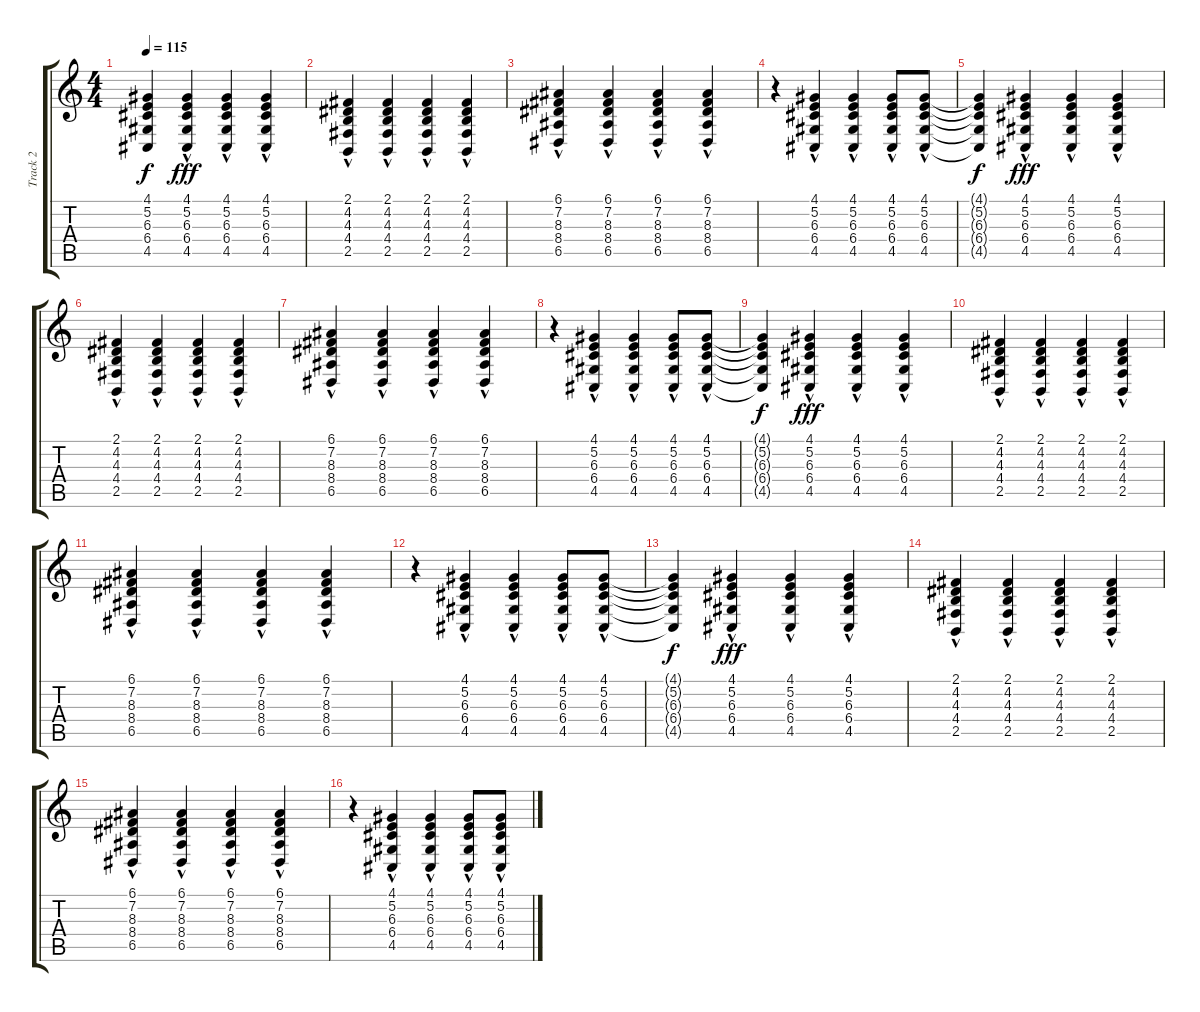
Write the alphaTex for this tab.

\track ("Track 2" "Track 2") {instrument pad2warm}
\staff {score tabs}
\tuning (E4 B3 G3 D3 A2 E2) {hide}
\ts (4 4)
\tempo 115
\clef g2
\ks c
(4.1{t} 5.2{t} 6.3{t} 6.4{t} 4.5{t}).4{dy f} (4.1{hac} 5.2{hac} 6.3{hac} 6.4{hac} 4.5{hac}).4{dy fff} (4.1{hac} 5.2{hac} 6.3{hac} 6.4{hac} 4.5{hac}).4 (4.1{hac} 5.2{hac} 6.3{hac} 6.4{hac} 4.5{hac}).4 |
(2.1{hac} 4.2{hac} 4.3{hac} 4.4{hac} 2.5{hac}).4 (2.1{hac} 4.2{hac} 4.3{hac} 4.4{hac} 2.5{hac}).4 (2.1{hac} 4.2{hac} 4.3{hac} 4.4{hac} 2.5{hac}).4 (2.1{hac} 4.2{hac} 4.3{hac} 4.4{hac} 2.5{hac}).4 |
(6.1{hac} 7.2{hac} 8.3{hac} 8.4{hac} 6.5{hac}).4 (6.1{hac} 7.2{hac} 8.3{hac} 8.4{hac} 6.5{hac}).4 (6.1{hac} 7.2{hac} 8.3{hac} 8.4{hac} 6.5{hac}).4 (6.1{hac} 7.2{hac} 8.3{hac} 8.4{hac} 6.5{hac}).4 |
r.4 (4.1{hac} 5.2{hac} 6.3{hac} 6.4{hac} 4.5{hac}).4 (4.1{hac} 5.2{hac} 6.3{hac} 6.4{hac} 4.5{hac}).4 (4.1{hac} 5.2{hac} 6.3{hac} 6.4{hac} 4.5{hac}).8 (4.1{hac} 5.2{hac} 6.3{hac} 6.4{hac} 4.5{hac}).8 |
(4.1{t} 5.2{t} 6.3{t} 6.4{t} 4.5{t}).4{dy f} (4.1{hac} 5.2{hac} 6.3{hac} 6.4{hac} 4.5{hac}).4{dy fff} (4.1{hac} 5.2{hac} 6.3{hac} 6.4{hac} 4.5{hac}).4 (4.1{hac} 5.2{hac} 6.3{hac} 6.4{hac} 4.5{hac}).4 |
(2.1{hac} 4.2{hac} 4.3{hac} 4.4{hac} 2.5{hac}).4 (2.1{hac} 4.2{hac} 4.3{hac} 4.4{hac} 2.5{hac}).4 (2.1{hac} 4.2{hac} 4.3{hac} 4.4{hac} 2.5{hac}).4 (2.1{hac} 4.2{hac} 4.3{hac} 4.4{hac} 2.5{hac}).4 |
(6.1{hac} 7.2{hac} 8.3{hac} 8.4{hac} 6.5{hac}).4 (6.1{hac} 7.2{hac} 8.3{hac} 8.4{hac} 6.5{hac}).4 (6.1{hac} 7.2{hac} 8.3{hac} 8.4{hac} 6.5{hac}).4 (6.1{hac} 7.2{hac} 8.3{hac} 8.4{hac} 6.5{hac}).4 |
r.4 (4.1{hac} 5.2{hac} 6.3{hac} 6.4{hac} 4.5{hac}).4 (4.1{hac} 5.2{hac} 6.3{hac} 6.4{hac} 4.5{hac}).4 (4.1{hac} 5.2{hac} 6.3{hac} 6.4{hac} 4.5{hac}).8 (4.1{hac} 5.2{hac} 6.3{hac} 6.4{hac} 4.5{hac}).8 |
(4.1{t} 5.2{t} 6.3{t} 6.4{t} 4.5{t}).4{dy f} (4.1{hac} 5.2{hac} 6.3{hac} 6.4{hac} 4.5{hac}).4{dy fff} (4.1{hac} 5.2{hac} 6.3{hac} 6.4{hac} 4.5{hac}).4 (4.1{hac} 5.2{hac} 6.3{hac} 6.4{hac} 4.5{hac}).4 |
(2.1{hac} 4.2{hac} 4.3{hac} 4.4{hac} 2.5{hac}).4 (2.1{hac} 4.2{hac} 4.3{hac} 4.4{hac} 2.5{hac}).4 (2.1{hac} 4.2{hac} 4.3{hac} 4.4{hac} 2.5{hac}).4 (2.1{hac} 4.2{hac} 4.3{hac} 4.4{hac} 2.5{hac}).4 |
(6.1{hac} 7.2{hac} 8.3{hac} 8.4{hac} 6.5{hac}).4 (6.1{hac} 7.2{hac} 8.3{hac} 8.4{hac} 6.5{hac}).4 (6.1{hac} 7.2{hac} 8.3{hac} 8.4{hac} 6.5{hac}).4 (6.1{hac} 7.2{hac} 8.3{hac} 8.4{hac} 6.5{hac}).4 |
r.4 (4.1{hac} 5.2{hac} 6.3{hac} 6.4{hac} 4.5{hac}).4 (4.1{hac} 5.2{hac} 6.3{hac} 6.4{hac} 4.5{hac}).4 (4.1{hac} 5.2{hac} 6.3{hac} 6.4{hac} 4.5{hac}).8 (4.1{hac} 5.2{hac} 6.3{hac} 6.4{hac} 4.5{hac}).8 |
(4.1{t} 5.2{t} 6.3{t} 6.4{t} 4.5{t}).4{dy f} (4.1{hac} 5.2{hac} 6.3{hac} 6.4{hac} 4.5{hac}).4{dy fff} (4.1{hac} 5.2{hac} 6.3{hac} 6.4{hac} 4.5{hac}).4 (4.1{hac} 5.2{hac} 6.3{hac} 6.4{hac} 4.5{hac}).4 |
(2.1{hac} 4.2{hac} 4.3{hac} 4.4{hac} 2.5{hac}).4 (2.1{hac} 4.2{hac} 4.3{hac} 4.4{hac} 2.5{hac}).4 (2.1{hac} 4.2{hac} 4.3{hac} 4.4{hac} 2.5{hac}).4 (2.1{hac} 4.2{hac} 4.3{hac} 4.4{hac} 2.5{hac}).4 |
(6.1{hac} 7.2{hac} 8.3{hac} 8.4{hac} 6.5{hac}).4 (6.1{hac} 7.2{hac} 8.3{hac} 8.4{hac} 6.5{hac}).4 (6.1{hac} 7.2{hac} 8.3{hac} 8.4{hac} 6.5{hac}).4 (6.1{hac} 7.2{hac} 8.3{hac} 8.4{hac} 6.5{hac}).4 |
r.4 (4.1{hac} 5.2{hac} 6.3{hac} 6.4{hac} 4.5{hac}).4 (4.1{hac} 5.2{hac} 6.3{hac} 6.4{hac} 4.5{hac}).4 (4.1{hac} 5.2{hac} 6.3{hac} 6.4{hac} 4.5{hac}).8 (4.1{hac} 5.2{hac} 6.3{hac} 6.4{hac} 4.5{hac}).8
